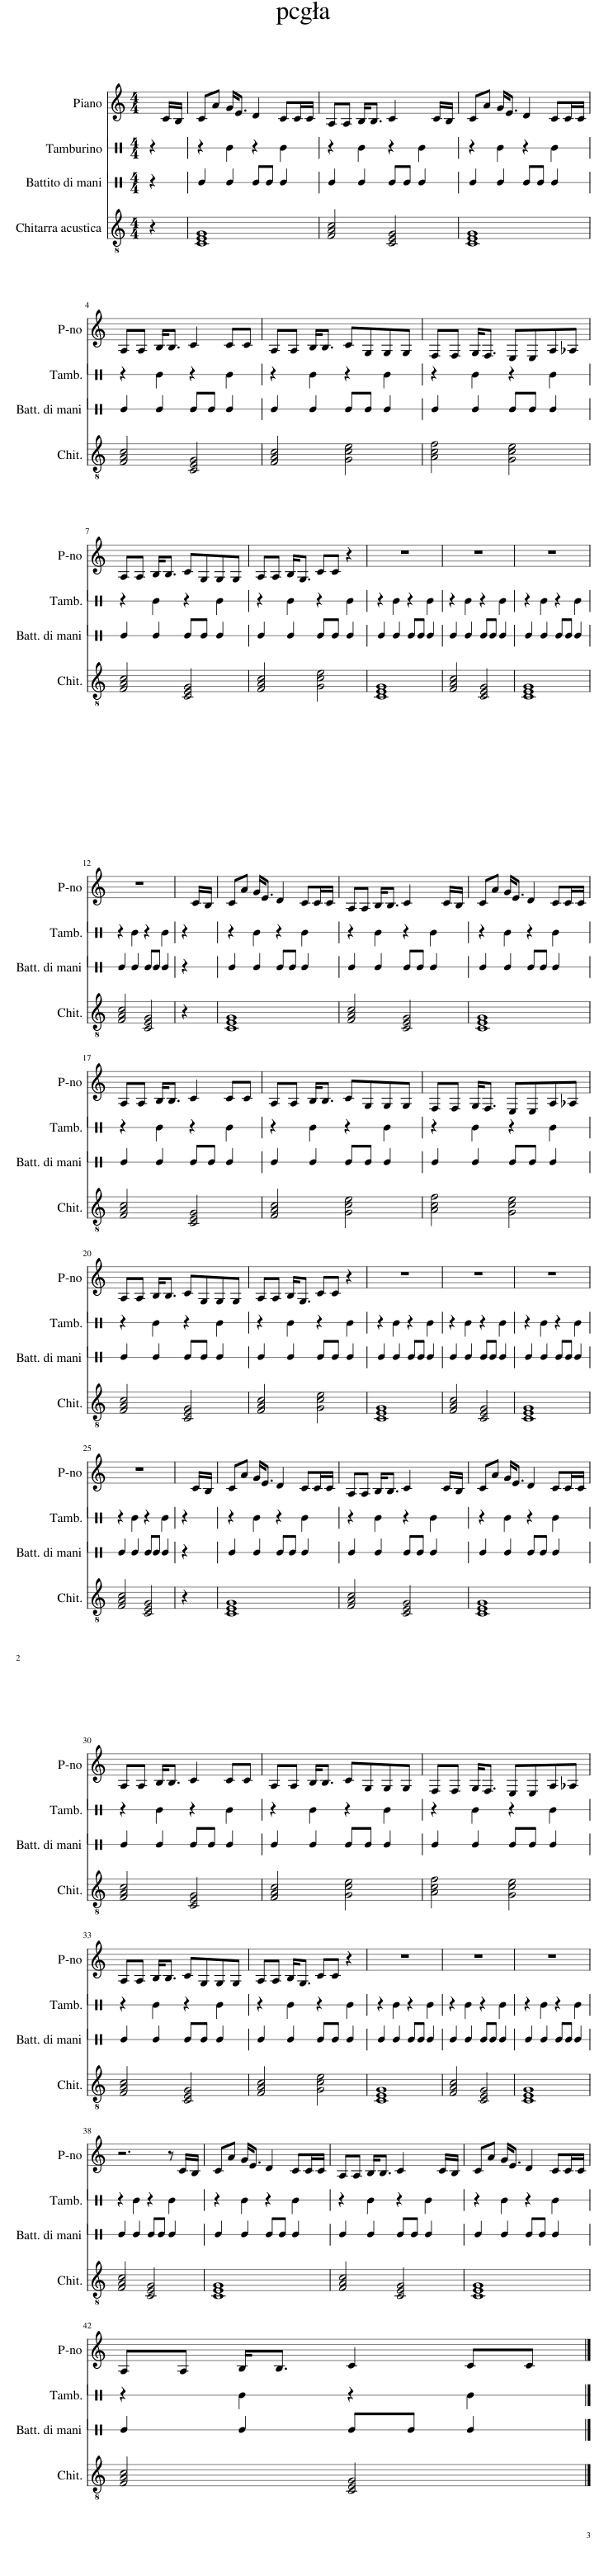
X:1
%%score 1 2 3 4
L:1/8
M:4/4
I:linebreak $
K:C
V:1 treble
V:2 perc stafflines=1
K:none
V:3 perc stafflines=1
K:none
V:4 treble-8
V:1
 x C/B,/ | CA G<E D2 CC/C/ | A,A, B,<B, C2 x C/B,/ | CA G<E D2 CC/C/ |$ A,A, B,<B, C2 CC | %5
 A,A, B,<B, CG,G,G, | F,F, G,<F, E,E,A,_A, |$ A,A, B,<B, CG,G,G, | A,A, B,<G, CC z2 | z8 | %10
 z8 | z8 |$ z8 | x C/B,/ | CA G<E D2 CC/C/ | %15
 A,A, B,<B, C2 x C/B,/ | CA G<E D2 CC/C/ |$ A,A, B,<B, C2 CC | A,A, B,<B, CG,G,G, | F,F, G,<F, E,E,A,_A, |$ %20
 A,A, B,<B, CG,G,G, | A,A, B,<G, CC z2 | z8 | z8 | z8 |$ %25
 z8 | x C/B,/ | CA G<E D2 CC/C/ | A,A, B,<B, C2 x C/B,/ | CA G<E D2 CC/C/ |$ %30
 A,A, B,<B, C2 CC | A,A, B,<B, CG,G,G, | F,F, G,<F, E,E,A,_A, |$ A,A, B,<B, CG,G,G, | A,A, B,<G, CC z2 | %35
 z8 | z8 | z8 |$ z6 z C/B,/ | CA G<E D2 CC/C/ | %40
 A,A, B,<B, C2 x C/B,/ | CA G<E D2 CC/C/ |$ A,A, B,<B, C2 CC |] %43
V:2
 z2 | z2 E2 z2 E2 | z2 E2 z2 E2 | z2 E2 z2 E2 |$ z2 E2 z2 E2 | %5
 z2 E2 z2 E2 | z2 E2 z2 E2 |$ z2 E2 z2 E2 | z2 E2 z2 E2 | z2 E2 z2 E2 | %10
 z2 E2 z2 E2 | z2 E2 z2 E2 |$ z2 E2 z2 E2 | z2 | z2 E2 z2 E2 | %15
 z2 E2 z2 E2 | z2 E2 z2 E2 |$ z2 E2 z2 E2 | z2 E2 z2 E2 | z2 E2 z2 E2 |$ %20
 z2 E2 z2 E2 | z2 E2 z2 E2 | z2 E2 z2 E2 | z2 E2 z2 E2 | z2 E2 z2 E2 |$ %25
 z2 E2 z2 E2 | z2 | z2 E2 z2 E2 | z2 E2 z2 E2 | z2 E2 z2 E2 |$ %30
 z2 E2 z2 E2 | z2 E2 z2 E2 | z2 E2 z2 E2 |$ z2 E2 z2 E2 | z2 E2 z2 E2 | %35
 z2 E2 z2 E2 | z2 E2 z2 E2 | z2 E2 z2 E2 |$ z2 E2 z2 E2 | z2 E2 z2 E2 | %40
 z2 E2 z2 E2 | z2 E2 z2 E2 |$ z2 E2 z2 E2 |] %43
V:3
 z2 | E2 E2 EE E2 | E2 E2 EE E2 | E2 E2 EE E2 |$ E2 E2 EE E2 | %5
 E2 E2 EE E2 | E2 E2 EE E2 |$ E2 E2 EE E2 | E2 E2 EE E2 | E2 E2 EE E2 | %10
 E2 E2 EE E2 | E2 E2 EE E2 |$ E2 E2 EE E2 | z2 | E2 E2 EE E2 | %15
 E2 E2 EE E2 | E2 E2 EE E2 |$ E2 E2 EE E2 | E2 E2 EE E2 | E2 E2 EE E2 |$ %20
 E2 E2 EE E2 | E2 E2 EE E2 | E2 E2 EE E2 | E2 E2 EE E2 | E2 E2 EE E2 |$ %25
 E2 E2 EE E2 | z2 | E2 E2 EE E2 | E2 E2 EE E2 | E2 E2 EE E2 |$ %30
 E2 E2 EE E2 | E2 E2 EE E2 | E2 E2 EE E2 |$ E2 E2 EE E2 | E2 E2 EE E2 | %35
 E2 E2 EE E2 | E2 E2 EE E2 | E2 E2 EE E2 |$ E2 E2 EE E2 | E2 E2 EE E2 | %40
 E2 E2 EE E2 | E2 E2 EE E2 |$ E2 E2 EE E2 |] %43
V:4
 z2 | [CEG]8 | [FAc]4 [CEG]4 | [CEG]8 |$ [FAc]4 [CEG]4 | %5
 [FAc]4 [Gce]4 | [Acf]4 [Gce]4 |$ [FAc]4 [CEG]4 | [FAc]4 [Gce]4 | [CEG]8 | %10
 [FAc]4 [CEG]4 | [CEG]8 |$ [FAc]4 [CEG]4 | z2 | [CEG]8 | %15
 [FAc]4 [CEG]4 | [CEG]8 |$ [FAc]4 [CEG]4 | [FAc]4 [Gce]4 | [Acf]4 [Gce]4 |$ %20
 [FAc]4 [CEG]4 | [FAc]4 [Gce]4 | [CEG]8 | [FAc]4 [CEG]4 | [CEG]8 |$ %25
 [FAc]4 [CEG]4 | z2 | [CEG]8 | [FAc]4 [CEG]4 | [CEG]8 |$ %30
 [FAc]4 [CEG]4 | [FAc]4 [Gce]4 | [Acf]4 [Gce]4 |$ [FAc]4 [CEG]4 | [FAc]4 [Gce]4 | %35
 [CEG]8 | [FAc]4 [CEG]4 | [CEG]8 |$ [FAc]4 [CEG]4 | [CEG]8 | %40
 [FAc]4 [CEG]4 | [CEG]8 |$ [FAc]4 [CEG]4 |] %43
